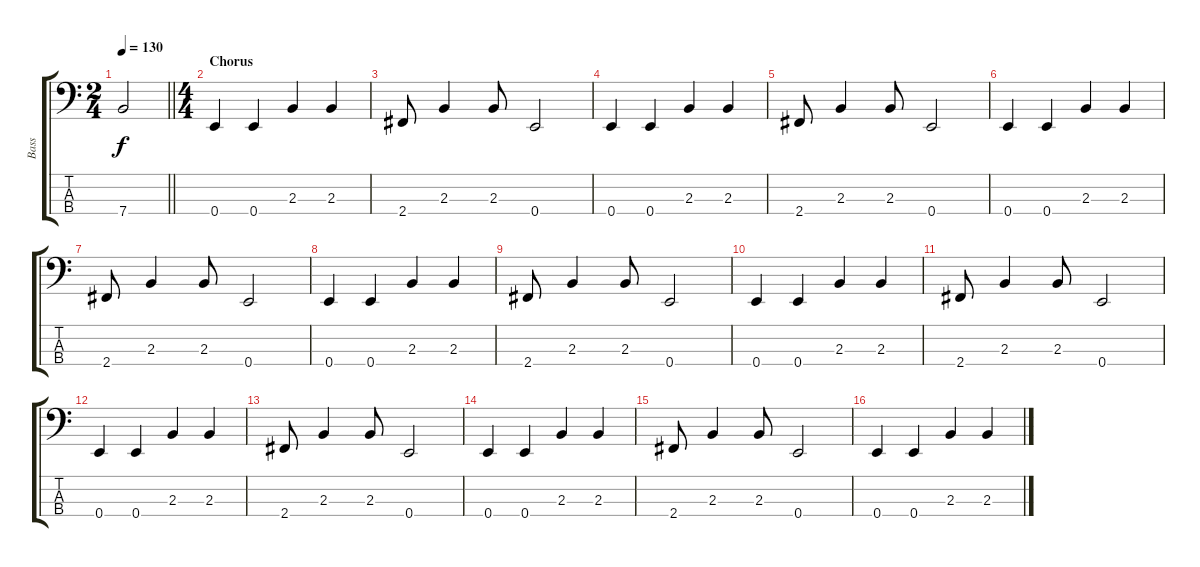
\track ("Bass" "Bass") {instrument electricbassfinger}
\staff {score tabs}
\tuning (G2 D2 A1 E1) {hide}
\ts (2 4)
\tempo 130
\clef f4
\barLineRight lightlight
\ks c
7.4{t}.2{dy f} |
\ts (4 4)
\section ("" "Chorus")
0.4.4 0.4.4 2.3.4 2.3.4 |
2.4.8 2.3.4 2.3.8 0.4.2 |
0.4.4 0.4.4 2.3.4 2.3.4 |
2.4.8 2.3.4 2.3.8 0.4.2 |
0.4.4 0.4.4 2.3.4 2.3.4 |
2.4.8 2.3.4 2.3.8 0.4.2 |
0.4.4 0.4.4 2.3.4 2.3.4 |
2.4.8 2.3.4 2.3.8 0.4.2 |
0.4.4 0.4.4 2.3.4 2.3.4 |
2.4.8 2.3.4 2.3.8 0.4.2 |
0.4.4 0.4.4 2.3.4 2.3.4 |
2.4.8 2.3.4 2.3.8 0.4.2 |
0.4.4 0.4.4 2.3.4 2.3.4 |
2.4.8 2.3.4 2.3.8 0.4.2 |
0.4.4 0.4.4 2.3.4 2.3.4
